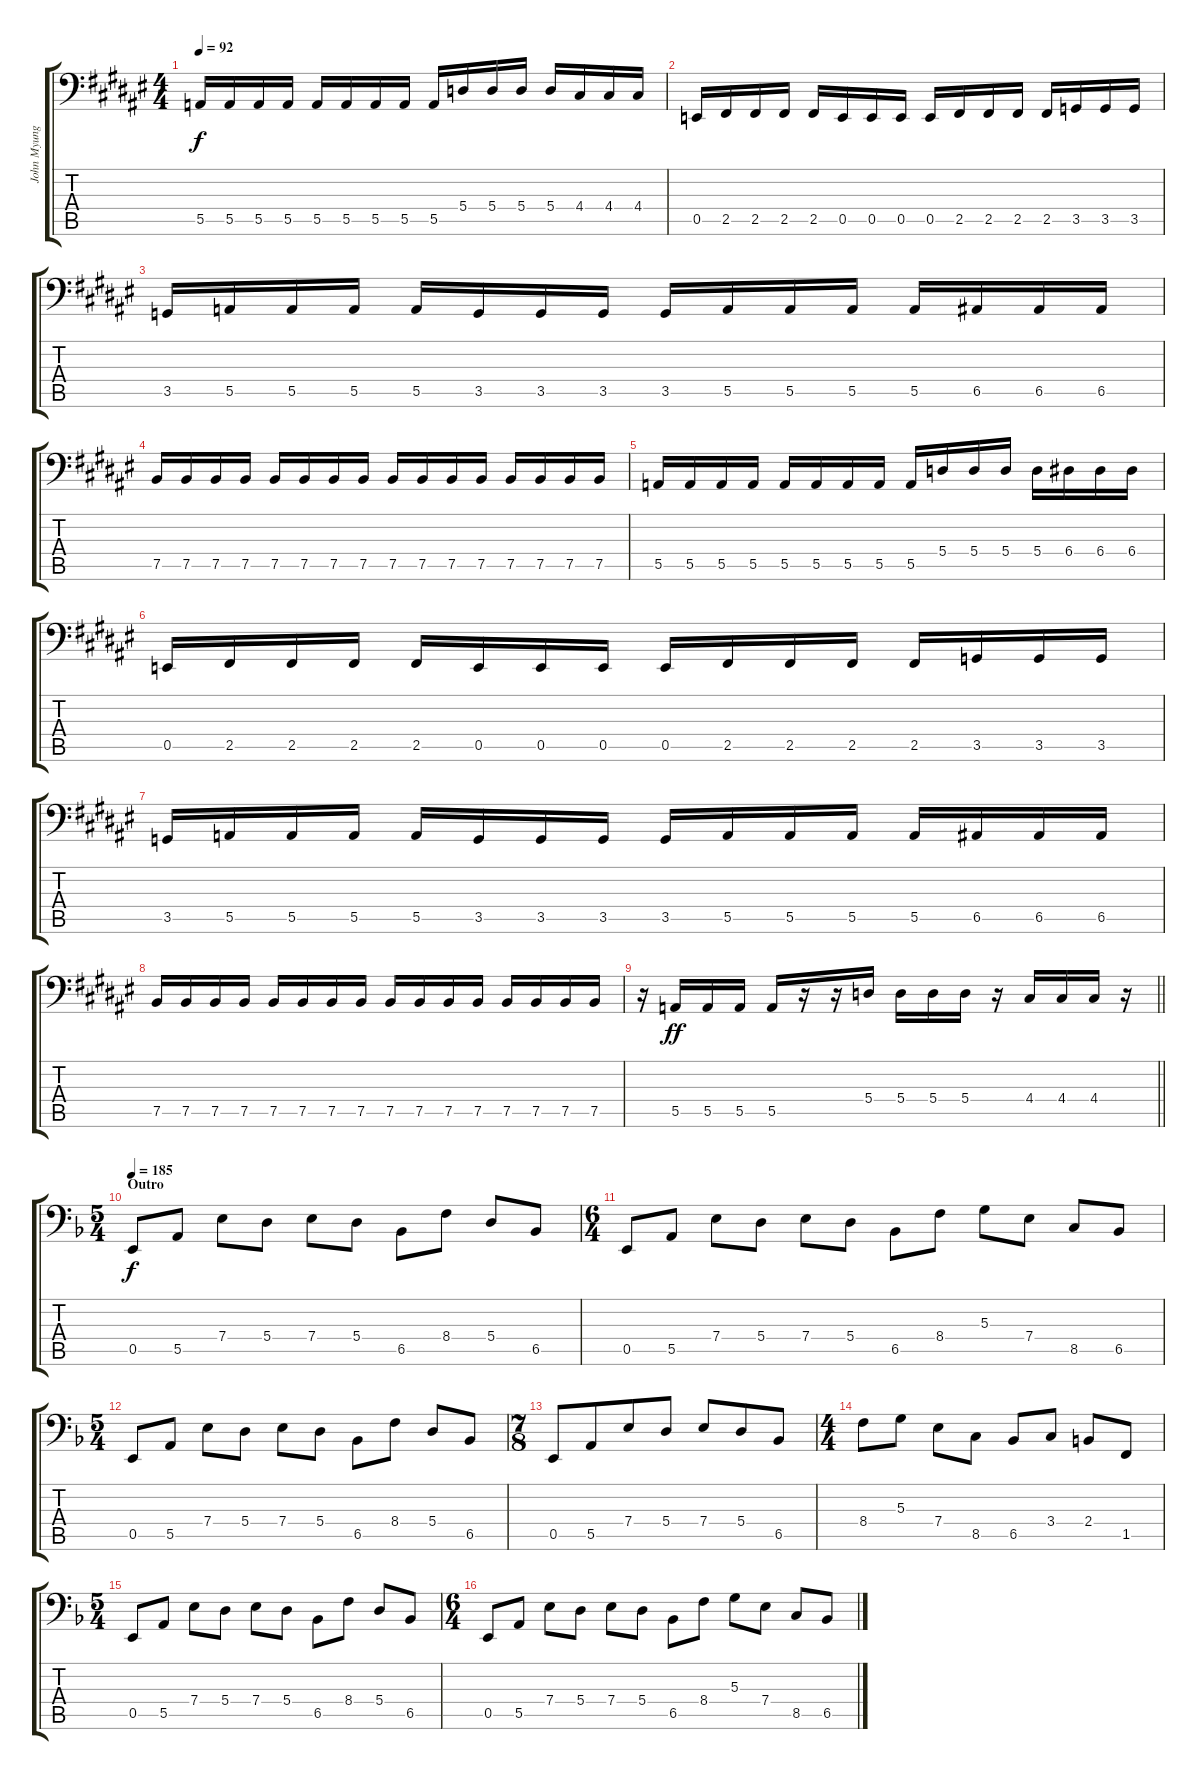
\track ("John Myung" "John Myung") {instrument slapbass1}
\staff {score tabs}
\tuning (C3 G2 D2 A1 E1 B0) {hide}
\ts (4 4)
\tempo 92
\clef f4
\ks f#
5.5.16{dy f} 5.5.16 5.5.16 5.5.16 5.5.16 5.5.16 5.5.16 5.5.16 5.5.16 5.4.16 5.4.16 5.4.16 5.4.16 4.4.16 4.4.16 4.4.16 |
0.5.16 2.5.16 2.5.16 2.5.16 2.5.16 0.5.16 0.5.16 0.5.16 0.5.16 2.5.16 2.5.16 2.5.16 2.5.16 3.5.16 3.5.16 3.5.16 |
3.5.16 5.5.16 5.5.16 5.5.16 5.5.16 3.5.16 3.5.16 3.5.16 3.5.16 5.5.16 5.5.16 5.5.16 5.5.16 6.5.16 6.5.16 6.5.16 |
7.5.16 7.5.16 7.5.16 7.5.16 7.5.16 7.5.16 7.5.16 7.5.16 7.5.16 7.5.16 7.5.16 7.5.16 7.5.16 7.5.16 7.5.16 7.5.16 |
5.5.16 5.5.16 5.5.16 5.5.16 5.5.16 5.5.16 5.5.16 5.5.16 5.5.16 5.4.16 5.4.16 5.4.16 5.4.16 6.4.16 6.4.16 6.4.16 |
0.5.16 2.5.16 2.5.16 2.5.16 2.5.16 0.5.16 0.5.16 0.5.16 0.5.16 2.5.16 2.5.16 2.5.16 2.5.16 3.5.16 3.5.16 3.5.16 |
3.5.16 5.5.16 5.5.16 5.5.16 5.5.16 3.5.16 3.5.16 3.5.16 3.5.16 5.5.16 5.5.16 5.5.16 5.5.16 6.5.16 6.5.16 6.5.16 |
7.5.16 7.5.16 7.5.16 7.5.16 7.5.16 7.5.16 7.5.16 7.5.16 7.5.16 7.5.16 7.5.16 7.5.16 7.5.16 7.5.16 7.5.16 7.5.16 |
\barLineRight lightlight
r.16 5.5.16{dy ff} 5.5.16 5.5.16 5.5.16 r.16 r.16 5.4.16 5.4.16 5.4.16 5.4.16 r.16 4.4.16 4.4.16 4.4.16 r.16 |
\ts (5 4)
\section ("" "Outro")
\tempo 185
\ks f
0.5.8{dy f} 5.5.8 7.4.8 5.4.8 7.4.8 5.4.8 6.5.8 8.4.8 5.4.8 6.5.8 |
\ts (6 4)
0.5.8 5.5.8 7.4.8 5.4.8 7.4.8 5.4.8 6.5.8 8.4.8 5.3.8 7.4.8 8.5.8 6.5.8 |
\ts (5 4)
0.5.8 5.5.8 7.4.8 5.4.8 7.4.8 5.4.8 6.5.8 8.4.8 5.4.8 6.5.8 |
\ts (7 8)
0.5.8 5.5.8 7.4.8 5.4.8 7.4.8 5.4.8 6.5.8 |
\ts (4 4)
8.4.8 5.3.8 7.4.8 8.5.8 6.5.8 3.4.8 2.4.8 1.5.8 |
\ts (5 4)
0.5.8 5.5.8 7.4.8 5.4.8 7.4.8 5.4.8 6.5.8 8.4.8 5.4.8 6.5.8 |
\ts (6 4)
0.5.8 5.5.8 7.4.8 5.4.8 7.4.8 5.4.8 6.5.8 8.4.8 5.3.8 7.4.8 8.5.8 6.5.8
